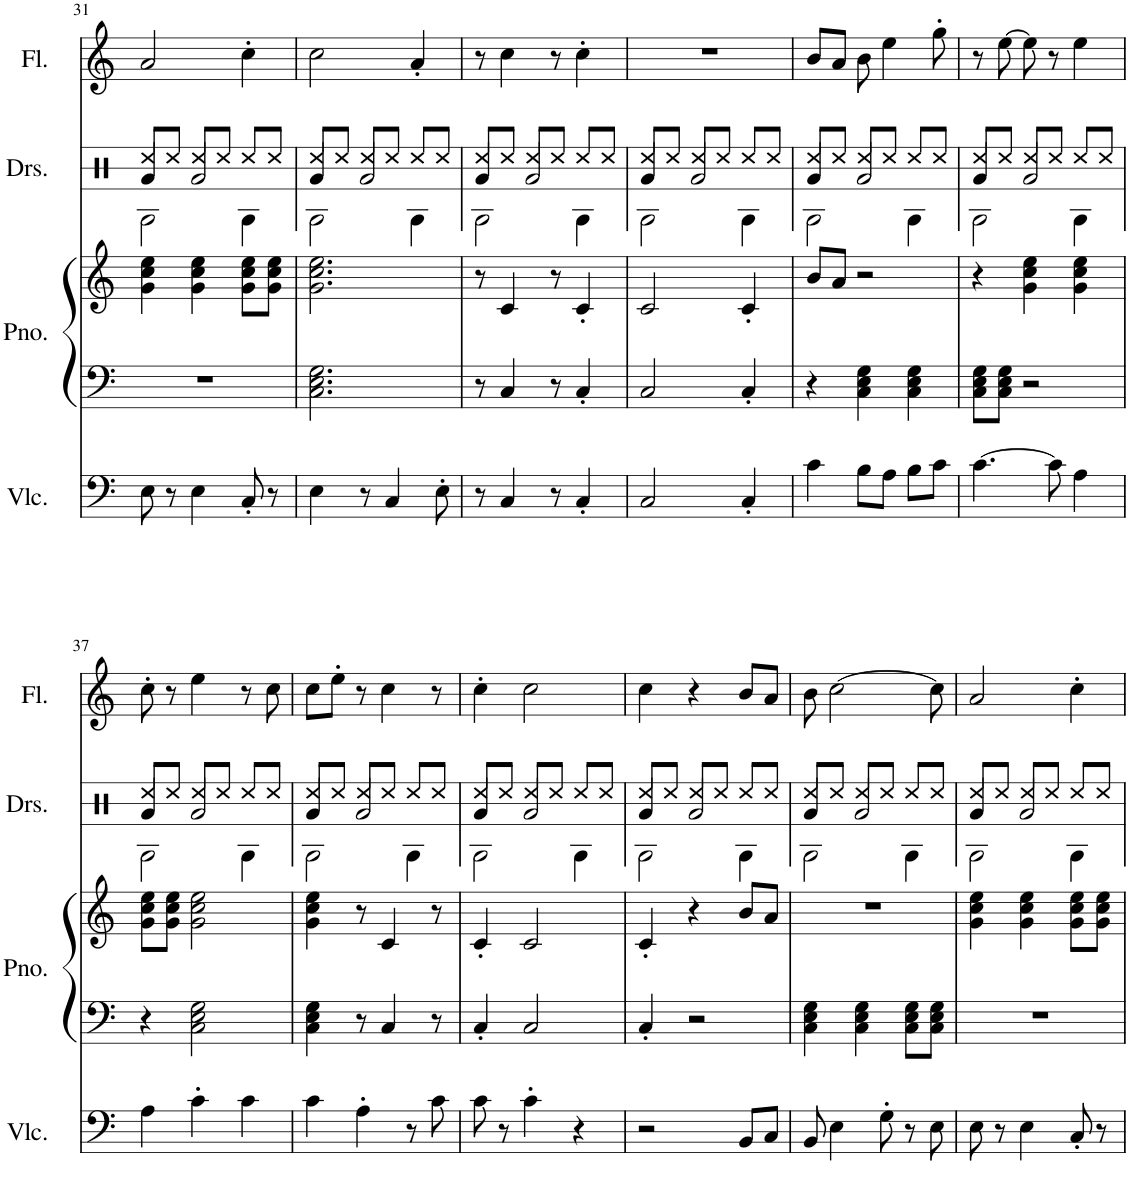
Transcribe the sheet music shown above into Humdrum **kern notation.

**kern	**kern	**kern	**kern	**kern
*part4	*part3	*part3	*part2	*part1
*staff5	*staff4	*staff3	*staff2	*staff1
*I"Violoncello	*I"Piano	*	*I"Drumset	*I"Flute
*I'Vlc.	*I'Pno.	*	*I'Drs.	*I'Fl.
!!LO:PB:g=z
*clefF4	*clefF4	*clefG2	*clefX	*clefG2
*k[]	*k[]	*k[]	*k[]	*k[]
*M3/4	*M3/4	*M3/4	*M3/4	*M3/4
=31	=31	=31	=31	=31
*	*	*	*^	*
*	*	*	*	*^	*
8E\	2.r	4g\ 4cc\ 4ee\	4Ra/	2Rd\	8Rcc/L	2a/
8r	.	.	.	.	8Rcc/J	.
4E\	.	4g\ 4cc\ 4ee\	2Ra/	.	8Rcc/L	.
.	.	.	.	.	8Rcc/J	.
8C'/	.	8g\ 8cc\ 8ee\L	.	4Rd\	8Rcc/L	4cc'\
8r	.	8g\ 8cc\ 8ee\J	.	.	8Rcc/J	.
=32	=32	=32	=32	=32	=32	=32
4E\	2.C\ 2.E\ 2.G\	2.g\ 2.cc\ 2.ee\	4Ra/	2Rd\	8Rcc/L	2cc\
.	.	.	.	.	8Rcc/J	.
8r	.	.	2Ra/	.	8Rcc/L	.
4C/	.	.	.	.	8Rcc/J	.
.	.	.	.	4Rd\	8Rcc/L	4a'/
8E'\	.	.	.	.	8Rcc/J	.
=33	=33	=33	=33	=33	=33	=33
8r	8r	8r	4Ra/	2Rd\	8Rcc/L	8r
4C/	4C/	4c/	.	.	8Rcc/J	4cc\
.	.	.	2Ra/	.	8Rcc/L	.
8r	8r	8r	.	.	8Rcc/J	8r
4C'/	4C'/	4c'/	.	4Rd\	8Rcc/L	4cc'\
.	.	.	.	.	8Rcc/J	.
=34	=34	=34	=34	=34	=34	=34
2C/	2C/	2c/	4Ra/	2Rd\	8Rcc/L	2.r
.	.	.	.	.	8Rcc/J	.
.	.	.	2Ra/	.	8Rcc/L	.
.	.	.	.	.	8Rcc/J	.
4C'/	4C'/	4c'/	.	4Rd\	8Rcc/L	.
.	.	.	.	.	8Rcc/J	.
=35	=35	=35	=35	=35	=35	=35
4c\	4r	8b/L	4Ra/	2Rd\	8Rcc/L	8b/L
.	.	8a/J	.	.	8Rcc/J	8a/J
8B\L	4C\ 4E\ 4G\	2r	2Ra/	.	8Rcc/L	8b\
8A\J	.	.	.	.	8Rcc/J	4ee\
8B\L	4C\ 4E\ 4G\	.	.	4Rd\	8Rcc/L	.
8c\J	.	.	.	.	8Rcc/J	8gg'\
=36	=36	=36	=36	=36	=36	=36
[4.c\	8C\ 8E\ 8G\L	4r	4Ra/	2Rd\	8Rcc/L	8r
.	8C\ 8E\ 8G\J	.	.	.	8Rcc/J	[8ee\
.	2r	4g\ 4cc\ 4ee\	2Ra/	.	8Rcc/L	8ee\]
8c\]	.	.	.	.	8Rcc/J	8r
4A\	.	4g\ 4cc\ 4ee\	.	4Rd\	8Rcc/L	4ee\
.	.	.	.	.	8Rcc/J	.
!!LO:LB:g=z
=37	=37	=37	=37	=37	=37	=37
4A\	4r	8g\ 8cc\ 8ee\L	4Ra/	2Rd\	8Rcc/L	8cc'\
.	.	8g\ 8cc\ 8ee\J	.	.	8Rcc/J	8r
4c'\	2C\ 2E\ 2G\	2g\ 2cc\ 2ee\	2Ra/	.	8Rcc/L	4ee\
.	.	.	.	.	8Rcc/J	.
4c\	.	.	.	4Rd\	8Rcc/L	8r
.	.	.	.	.	8Rcc/J	8cc\
=38	=38	=38	=38	=38	=38	=38
4c\	4C\ 4E\ 4G\	4g\ 4cc\ 4ee\	4Ra/	2Rd\	8Rcc/L	8cc\L
.	.	.	.	.	8Rcc/J	8ee'\J
4A'\	8r	8r	2Ra/	.	8Rcc/L	8r
.	4C/	4c/	.	.	8Rcc/J	4cc\
8r	.	.	.	4Rd\	8Rcc/L	.
8c\	8r	8r	.	.	8Rcc/J	8r
=39	=39	=39	=39	=39	=39	=39
8c\	4C'/	4c'/	4Ra/	2Rd\	8Rcc/L	4cc'\
8r	.	.	.	.	8Rcc/J	.
4c'\	2C/	2c/	2Ra/	.	8Rcc/L	2cc\
.	.	.	.	.	8Rcc/J	.
4r	.	.	.	4Rd\	8Rcc/L	.
.	.	.	.	.	8Rcc/J	.
=40	=40	=40	=40	=40	=40	=40
2r	4C'/	4c'/	4Ra/	2Rd\	8Rcc/L	4cc\
.	.	.	.	.	8Rcc/J	.
.	2r	4r	2Ra/	.	8Rcc/L	4r
.	.	.	.	.	8Rcc/J	.
8BB/L	.	8b/L	.	4Rd\	8Rcc/L	8b/L
8C/J	.	8a/J	.	.	8Rcc/J	8a/J
=41	=41	=41	=41	=41	=41	=41
8BB/	4C\ 4E\ 4G\	2.r	4Ra/	2Rd\	8Rcc/L	8b\
4E\	.	.	.	.	8Rcc/J	[2cc\
.	4C\ 4E\ 4G\	.	2Ra/	.	8Rcc/L	.
8G'\	.	.	.	.	8Rcc/J	.
8r	8C\ 8E\ 8G\L	.	.	4Rd\	8Rcc/L	.
8E\	8C\ 8E\ 8G\J	.	.	.	8Rcc/J	8cc\]
=42	=42	=42	=42	=42	=42	=42
8E\	2.r	4g\ 4cc\ 4ee\	4Ra/	2Rd\	8Rcc/L	2a/
8r	.	.	.	.	8Rcc/J	.
4E\	.	4g\ 4cc\ 4ee\	2Ra/	.	8Rcc/L	.
.	.	.	.	.	8Rcc/J	.
8C'/	.	8g\ 8cc\ 8ee\L	.	4Rd\	8Rcc/L	4cc'\
8r	.	8g\ 8cc\ 8ee\J	.	.	8Rcc/J	.
*	*	*	*v	*v	*v	*
=	=	=	=	=
*-	*-	*-	*-	*-
